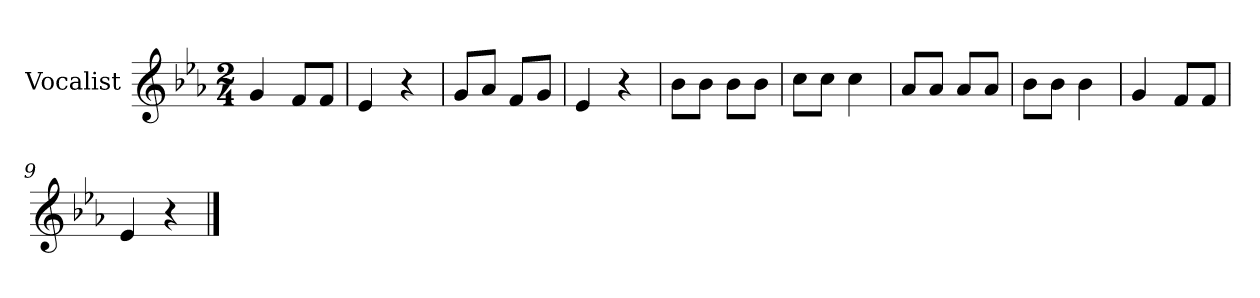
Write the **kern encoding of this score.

**kern
*part1
*staff1
*I"Vocalist
*k[b-e-a-]
*E-:
*M2/4
=
4g
8fL
8fJ
=1
4e-
4r
=2
8gL
8a-J
8fL
8gJ
=3
4e-
4r
=4
8b-L
8b-J
8b-L
8b-J
=5
8ccL
8ccJ
4cc
=6
8a-L
8a-J
8a-L
8a-J
=7
8b-L
8b-J
4b-
=8
4g
8fL
8fJ
=9
4e-
4r
==
*-
